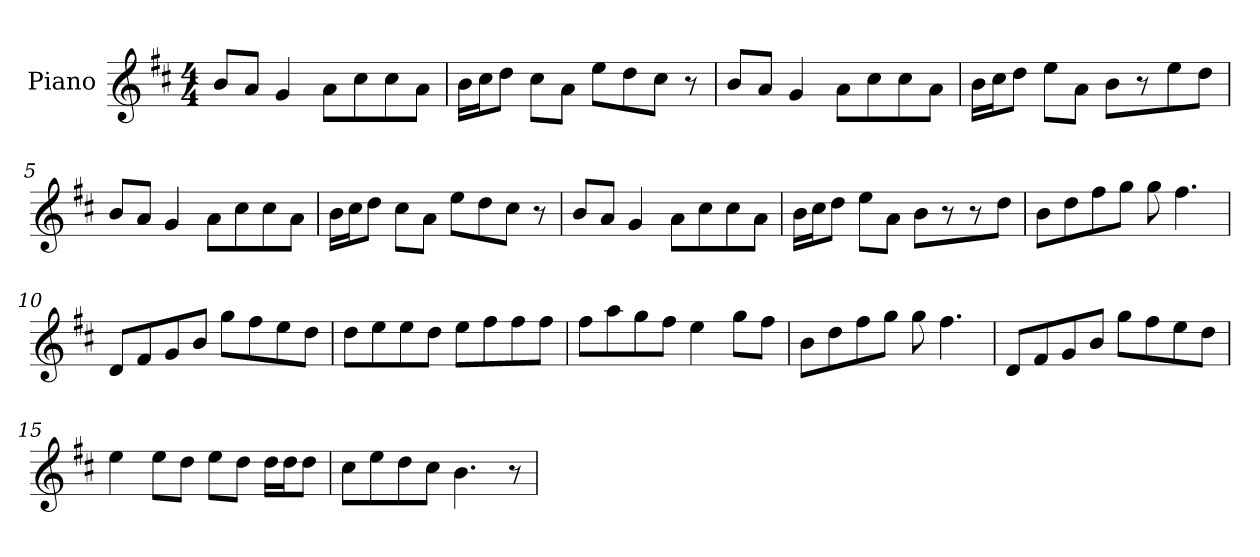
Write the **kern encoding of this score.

**kern
*part1
*staff1
*I"Piano
*I'Pno
*clefG2
*k[f#c#]
*b:
*M4/4
=1
8b/L
8a/J
4g/
8a\L
8cc#\
8cc#\
8a\J
=2
16b\LL
16cc#\J
8dd\J
8cc#\L
8a\J
8ee\L
8dd\
8cc#\J
8r
=3
8b/L
8a/J
4g/
8a\L
8cc#\
8cc#\
8a\J
=4
16b\LL
16cc#\J
8dd\J
8ee\L
8a\J
8b\L
8r
8ee\
8dd\J
=5
8b/L
8a/J
4g/
8a\L
8cc#\
8cc#\
8a\J
=6
16b\LL
16cc#\J
8dd\J
8cc#\L
8a\J
8ee\L
8dd\
8cc#\J
8r
=7
8b/L
8a/J
4g/
8a\L
8cc#\
8cc#\
8a\J
=8
16b\LL
16cc#\J
8dd\J
8ee\L
8a\J
8b\L
8r
8r
8dd\J
=9
8b\L
8dd\
8ff#\
8gg\J
8gg\
4.ff#\
=10
8d/L
8f#/
8g/
8b/J
8gg\L
8ff#\
8ee\
8dd\J
=11
8dd\L
8ee\
8ee\
8dd\J
8ee\L
8ff#\
8ff#\
8ff#\J
=12
8ff#\L
8aa\
8gg\
8ff#\J
4ee\
8gg\L
8ff#\J
=13
8b\L
8dd\
8ff#\
8gg\J
8gg\
4.ff#\
=14
8d/L
8f#/
8g/
8b/J
8gg\L
8ff#\
8ee\
8dd\J
=15
4ee\
8ee\L
8dd\J
8ee\L
8dd\J
16dd\LL
16dd\J
8dd\J
=16
8cc#\L
8ee\
8dd\
8cc#\J
4.b\
8r
=
*-
